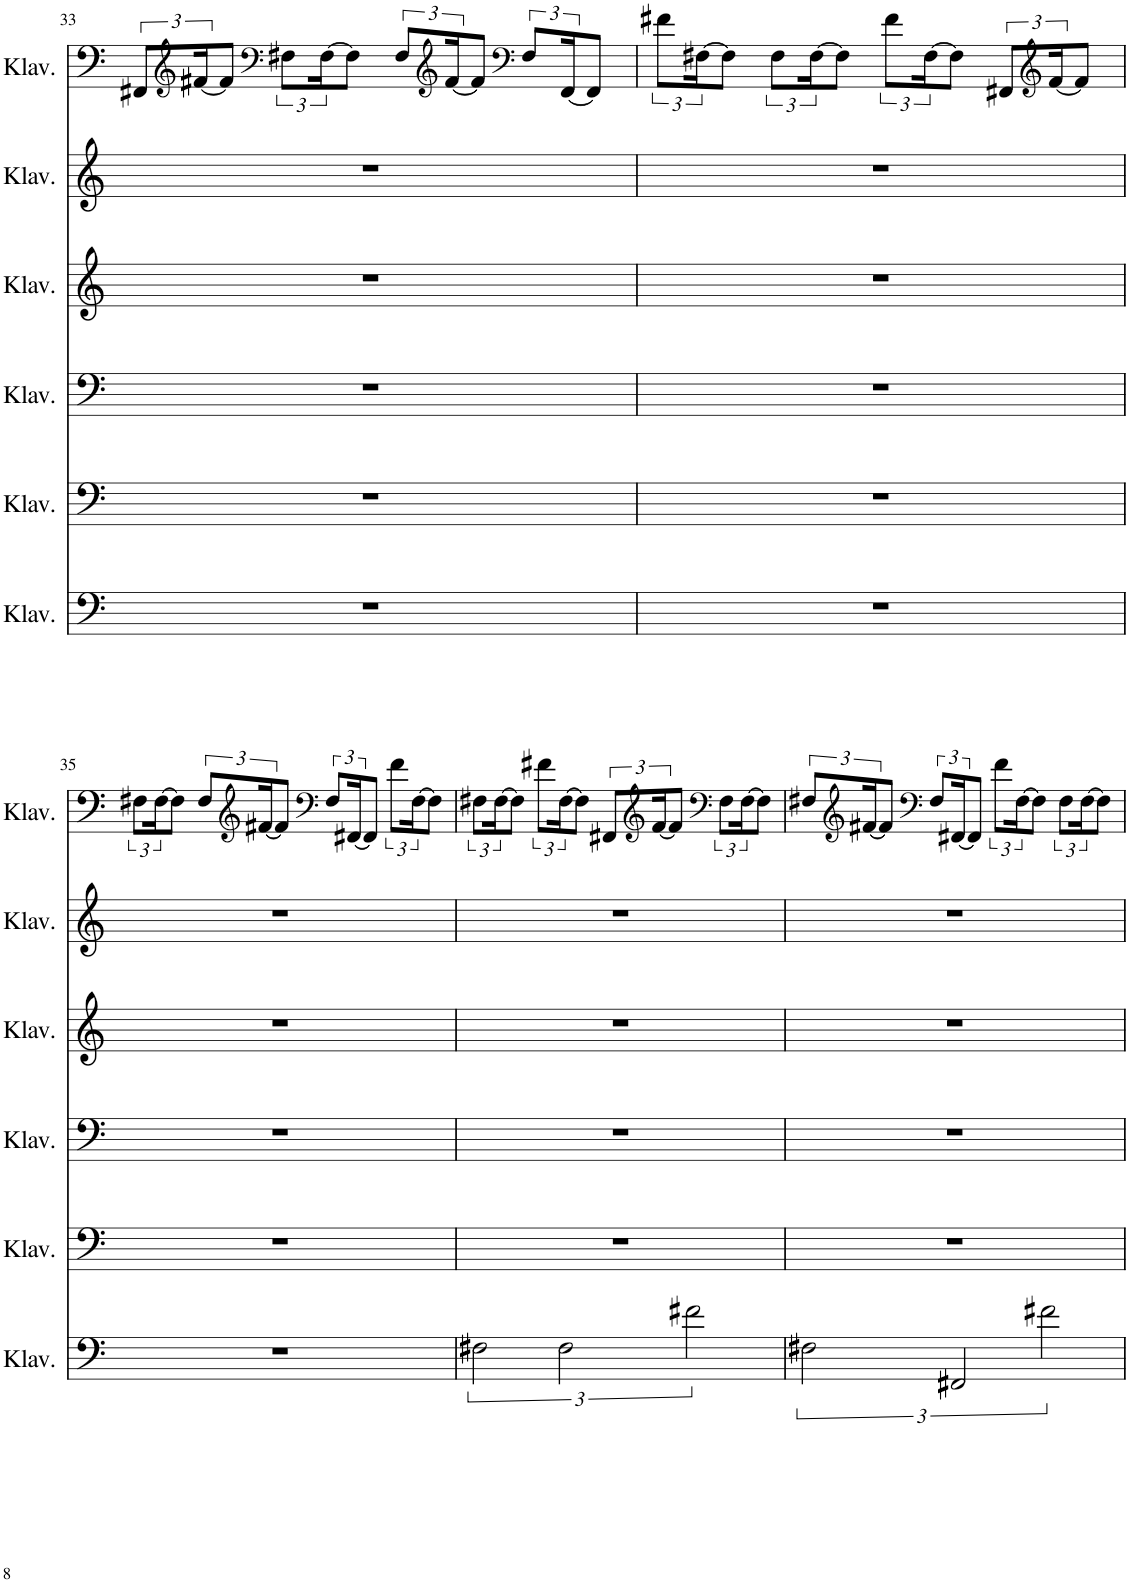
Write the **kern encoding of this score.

**kern	**kern	**kern	**kern	**kern	**kern
*part6	*part5	*part4	*part3	*part2	*part1
*staff6	*staff5	*staff4	*staff3	*staff2	*staff1
*I"Klavier	*I"Klavier	*I"Klavier	*I"Klavier	*I"Klavier	*I"Klavier
*I'Klav.	*I'Klav.	*I'Klav.	*I'Klav.	*I'Klav.	*I'Klav.
!!LO:PB:g=z
*clefF4	*clefF4	*clefF4	*clefG2	*clefG2	*clefG2
*k[]	*k[]	*k[]	*k[]	*k[]	*k[]
*M4/4	*M4/4	*M4/4	*M4/4	*M4/4	*M4/4
=33	=33	=33	=33	=33	=33
1r	1r	1r	1r	1r	12FF#X/L
*	*	*	*	*	*clefG2
.	.	.	.	.	[24f#X/K
.	.	.	.	.	8f#/J]
*	*	*	*	*	*clefF4
.	.	.	.	.	12F#X\L
.	.	.	.	.	[24F#\K
.	.	.	.	.	8F#\J]
.	.	.	.	.	12F#/L
*	*	*	*	*	*clefG2
.	.	.	.	.	[24f#/K
.	.	.	.	.	8f#/J]
*	*	*	*	*	*clefF4
.	.	.	.	.	12F#/L
.	.	.	.	.	[24FF#/K
.	.	.	.	.	8FF#/J]
=34	=34	=34	=34	=34	=34
1r	1r	1r	1r	1r	12f#X\L
.	.	.	.	.	[24F#X\K
.	.	.	.	.	8F#\J]
.	.	.	.	.	12F#\L
.	.	.	.	.	[24F#\K
.	.	.	.	.	8F#\J]
.	.	.	.	.	12f#\L
.	.	.	.	.	[24F#\K
.	.	.	.	.	8F#\J]
.	.	.	.	.	12FF#X/L
*	*	*	*	*	*clefG2
.	.	.	.	.	[24f#/K
.	.	.	.	.	8f#/J]
!!LO:LB:g=z
=35	=35	=35	=35	=35	=35
1r	1r	1r	1r	1r	12F#X\L
.	.	.	.	.	[24F#\K
.	.	.	.	.	8F#\J]
.	.	.	.	.	12F#/L
*	*	*	*	*	*clefG2
.	.	.	.	.	[24f#X/K
.	.	.	.	.	8f#/J]
*	*	*	*	*	*clefF4
.	.	.	.	.	12F#/L
.	.	.	.	.	[24FF#X/K
.	.	.	.	.	8FF#/J]
.	.	.	.	.	12f#\L
.	.	.	.	.	[24F#\K
.	.	.	.	.	8F#\J]
=36	=36	=36	=36	=36	=36
3F#X\	1r	1r	1r	1r	12F#X\L
.	.	.	.	.	[24F#\K
.	.	.	.	.	8F#\J]
.	.	.	.	.	12f#X\L
3F#\	.	.	.	.	[24F#\K
.	.	.	.	.	8F#\J]
.	.	.	.	.	12FF#X/L
*	*	*	*	*	*clefG2
.	.	.	.	.	[24f#/K
.	.	.	.	.	8f#/J]
3f#X\	.	.	.	.	.
*	*	*	*	*	*clefF4
.	.	.	.	.	12F#\L
.	.	.	.	.	[24F#\K
.	.	.	.	.	8F#\J]
=37	=37	=37	=37	=37	=37
3F#X\	1r	1r	1r	1r	12F#X/L
*	*	*	*	*	*clefG2
.	.	.	.	.	[24f#X/K
.	.	.	.	.	8f#/J]
*	*	*	*	*	*clefF4
.	.	.	.	.	12F#/L
3FF#X/	.	.	.	.	[24FF#X/K
.	.	.	.	.	8FF#/J]
.	.	.	.	.	12f#\L
.	.	.	.	.	[24F#\K
.	.	.	.	.	8F#\J]
3f#X\	.	.	.	.	.
.	.	.	.	.	12F#\L
.	.	.	.	.	[24F#\K
.	.	.	.	.	8F#\J]
=	=	=	=	=	=
*-	*-	*-	*-	*-	*-
